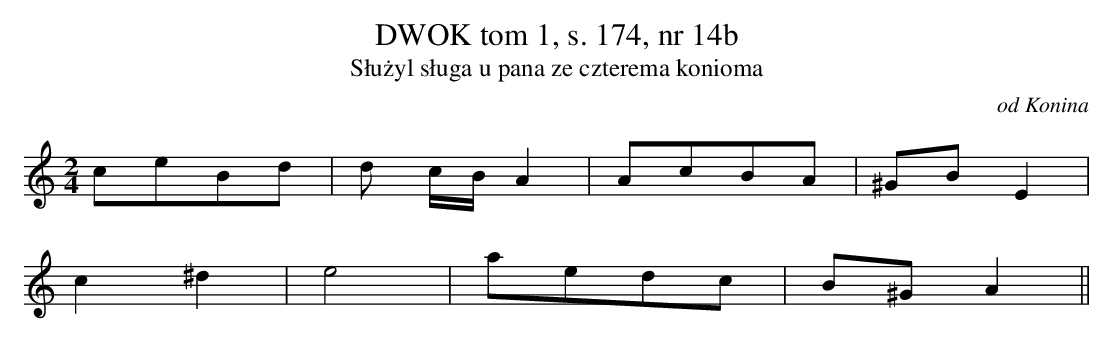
X:1
T:DWOK tom 1, s. 174, nr 14b
T:Służyl sługa u pana ze czterema konioma
O:od Konina
M:2/4
L:1/16
K:C
c2e2B2d2 | d2 cBA4 |A2c2B2A2 | ^G2B2E4 |
c4^d4 | e8 | a2e2d2c2 | B2^G2A4||
